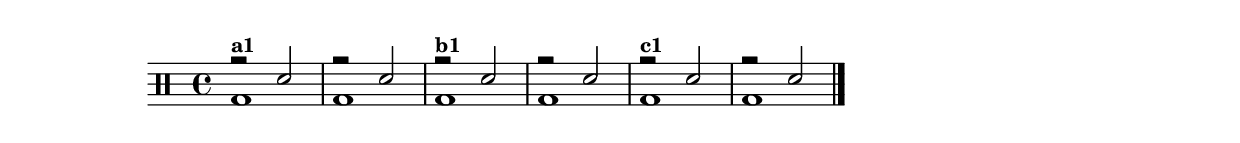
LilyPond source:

% -*- coding: utf-8 -*-

\version "2.14.2"

                                %\header {title = "variacoes sobre dlim-dlim-dlao - variacao 1"}

\drums {

                                %   \set Staff.instrumentName = \markup {"Percussão"}
                                %   \set Staff.shortInstrumentName = "Perc"

  \override Staff.TimeSignature #'style = #'()
  \time 4/4 

  \context DrumVoice = "1" { }
  \context DrumVoice = "2" { }

  <<
    {
      r2^\markup {\small \bold {"a1"}} sn 
      r2 sn  
      r2^\markup {\small \bold {"b1"}} sn  
      r2 sn  
      r2^\markup {\small \bold {"c1"}} sn  
      r2 sn  
    }
    \\
    { 
      bd1 bd1 bd1 bd bd bd1  
    }
  >>


  \bar "|."

}

